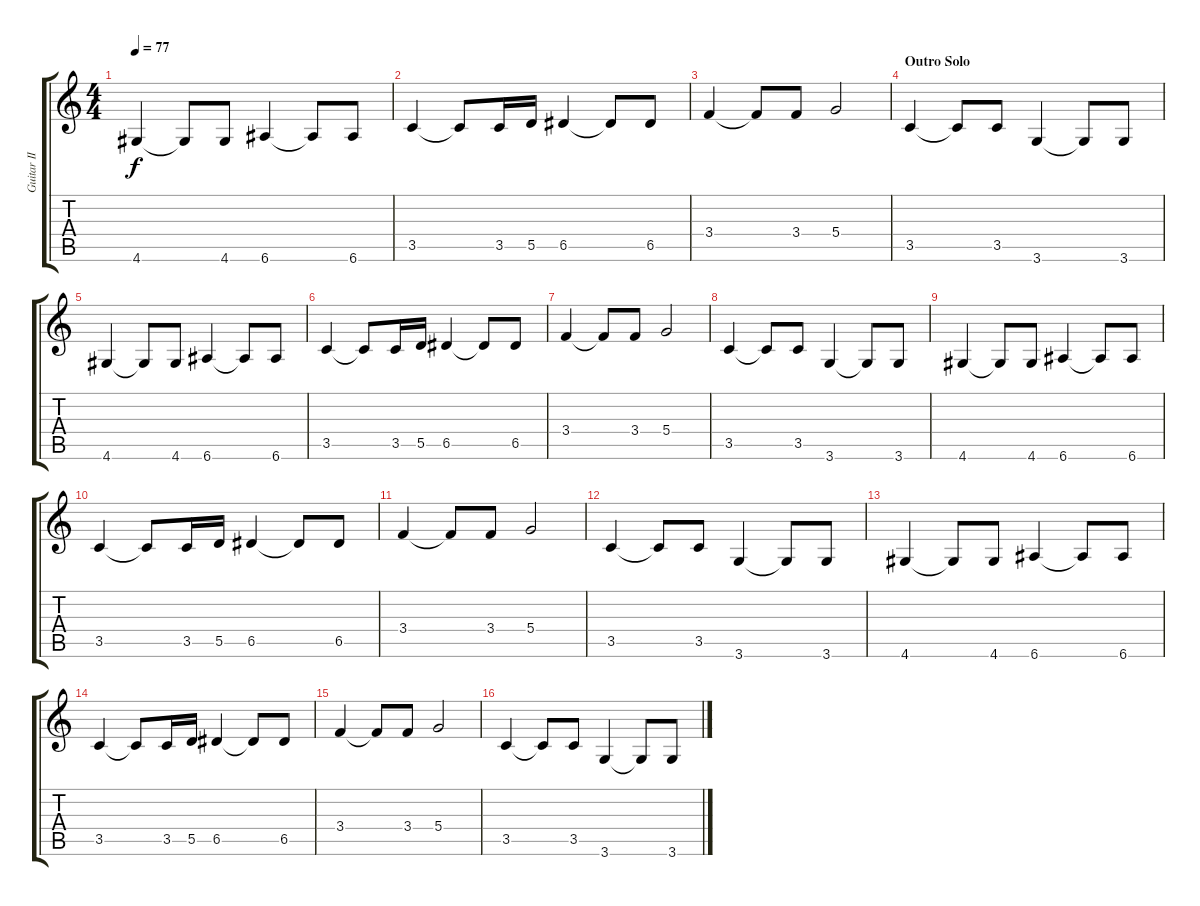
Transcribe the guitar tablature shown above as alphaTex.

\track ("Guitar II" "Guitar II") {instrument acousticguitarsteel}
\staff {score tabs}
\tuning (E4 B3 G3 D3 A2 E2) {hide}
\ts (4 4)
\tempo 77
\clef g2
\ks c
4.6.4{dy f} 4.6{t}.8 4.6.8 6.6.4 6.6{t}.8 6.6.8 |
3.5.4 3.5{t}.8 3.5.16 5.5.16 6.5.4 6.5{t}.8 6.5.8 |
3.4.4 3.4{t}.8 3.4.8 5.4.2 |
\section ("" "Outro Solo")
3.5.4 3.5{t}.8 3.5.8 3.6.4 3.6{t}.8 3.6.8 |
4.6.4 4.6{t}.8 4.6.8 6.6.4 6.6{t}.8 6.6.8 |
3.5.4 3.5{t}.8 3.5.16 5.5.16 6.5.4 6.5{t}.8 6.5.8 |
3.4.4 3.4{t}.8 3.4.8 5.4.2 |
3.5.4 3.5{t}.8 3.5.8 3.6.4 3.6{t}.8 3.6.8 |
4.6.4 4.6{t}.8 4.6.8 6.6.4 6.6{t}.8 6.6.8 |
3.5.4 3.5{t}.8 3.5.16 5.5.16 6.5.4 6.5{t}.8 6.5.8 |
3.4.4 3.4{t}.8 3.4.8 5.4.2 |
3.5.4 3.5{t}.8 3.5.8 3.6.4 3.6{t}.8 3.6.8 |
4.6.4 4.6{t}.8 4.6.8 6.6.4 6.6{t}.8 6.6.8 |
3.5.4 3.5{t}.8 3.5.16 5.5.16 6.5.4 6.5{t}.8 6.5.8 |
3.4.4 3.4{t}.8 3.4.8 5.4.2 |
3.5.4 3.5{t}.8 3.5.8 3.6.4 3.6{t}.8 3.6.8
